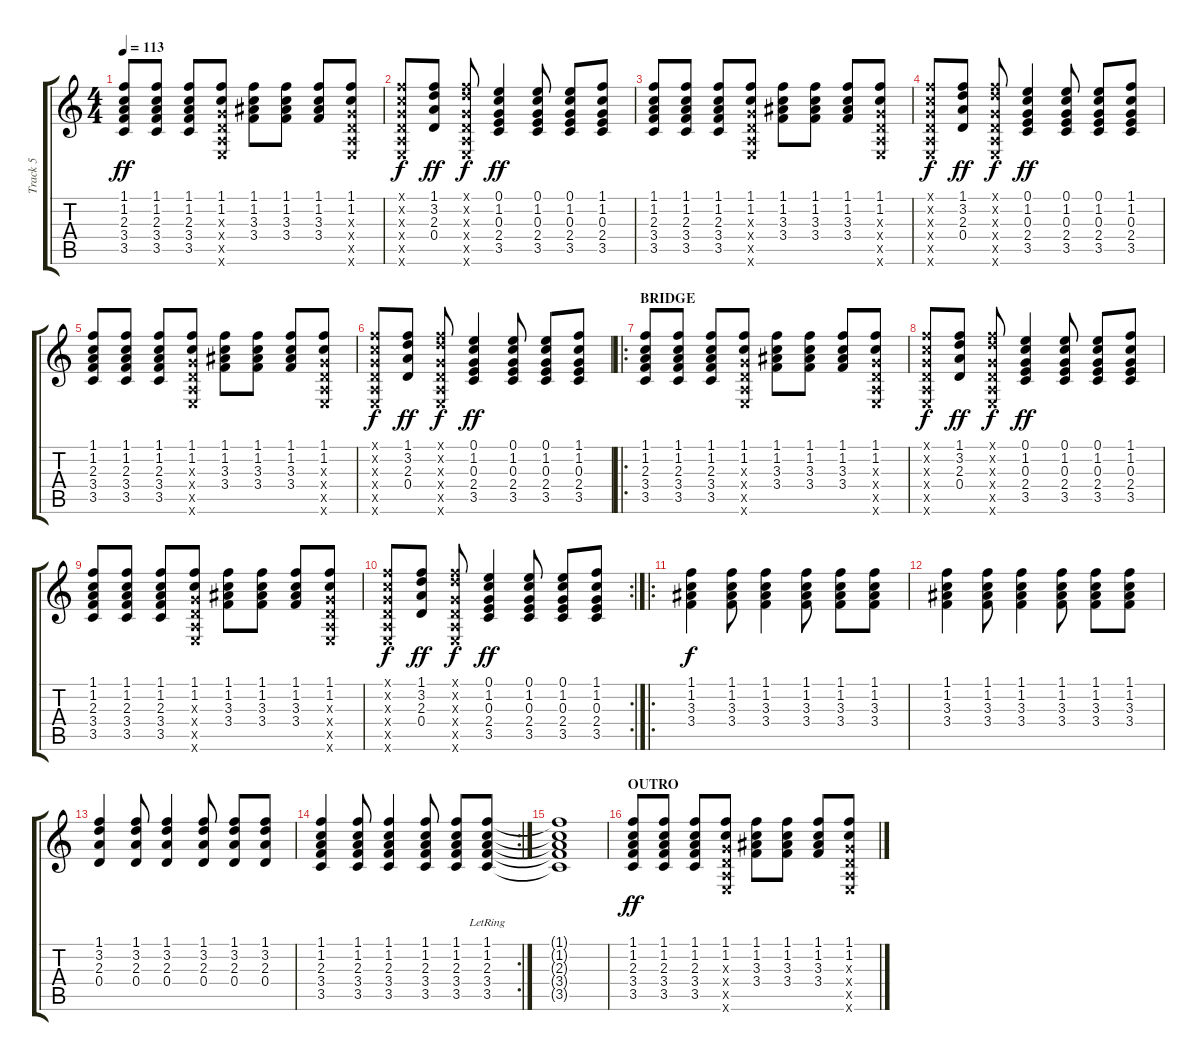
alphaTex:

\track ("Track 5" "Track 5") {instrument acousticguitarsteel}
\staff {score tabs}
\tuning (E4 B3 G3 D3 A2 E2) {hide}
\ts (4 4)
\tempo 113
\clef g2
\ks c
(1.1 1.2 2.3 3.4 3.5).8{dy ff} (1.1 1.2 2.3 3.4 3.5).8 (1.1 1.2 2.3 3.4 3.5).8 (1.1 1.2 0.3{x} 0.4{x} 0.5{x} 0.6{x}).8 (1.1 1.2 3.3 3.4).8 (1.1 1.2 3.3 3.4).8 (1.1 1.2 3.3 3.4).8 (1.1 1.2 0.3{x} 0.4{x} 0.5{x} 0.6{x}).8 |
(1.1{x} 1.2{x} 0.3{x} 0.4{x} 0.5{x} 0.6{x}).8{dy f} (1.1 3.2 2.3 0.4).8{dy ff} (1.1{x} 3.2{x} 0.3{x} 0.4{x} 0.5{x} 0.6{x}).8{dy f} (0.1 1.2 0.3 2.4 3.5).4{dy ff} (0.1 1.2 0.3 2.4 3.5).8 (0.1 1.2 0.3 2.4 3.5).8 (1.1 1.2 0.3 2.4 3.5).8 |
(1.1 1.2 2.3 3.4 3.5).8 (1.1 1.2 2.3 3.4 3.5).8 (1.1 1.2 2.3 3.4 3.5).8 (1.1 1.2 0.3{x} 0.4{x} 0.5{x} 0.6{x}).8 (1.1 1.2 3.3 3.4).8 (1.1 1.2 3.3 3.4).8 (1.1 1.2 3.3 3.4).8 (1.1 1.2 0.3{x} 0.4{x} 0.5{x} 0.6{x}).8 |
(1.1{x} 1.2{x} 0.3{x} 0.4{x} 0.5{x} 0.6{x}).8{dy f} (1.1 3.2 2.3 0.4).8{dy ff} (1.1{x} 3.2{x} 0.3{x} 0.4{x} 0.5{x} 0.6{x}).8{dy f} (0.1 1.2 0.3 2.4 3.5).4{dy ff} (0.1 1.2 0.3 2.4 3.5).8 (0.1 1.2 0.3 2.4 3.5).8 (1.1 1.2 0.3 2.4 3.5).8 |
(1.1 1.2 2.3 3.4 3.5).8 (1.1 1.2 2.3 3.4 3.5).8 (1.1 1.2 2.3 3.4 3.5).8 (1.1 1.2 0.3{x} 0.4{x} 0.5{x} 0.6{x}).8 (1.1 1.2 3.3 3.4).8 (1.1 1.2 3.3 3.4).8 (1.1 1.2 3.3 3.4).8 (1.1 1.2 0.3{x} 0.4{x} 0.5{x} 0.6{x}).8 |
(1.1{x} 1.2{x} 0.3{x} 0.4{x} 0.5{x} 0.6{x}).8{dy f} (1.1 3.2 2.3 0.4).8{dy ff} (1.1{x} 3.2{x} 0.3{x} 0.4{x} 0.5{x} 0.6{x}).8{dy f} (0.1 1.2 0.3 2.4 3.5).4{dy ff} (0.1 1.2 0.3 2.4 3.5).8 (0.1 1.2 0.3 2.4 3.5).8 (1.1 1.2 0.3 2.4 3.5).8 |
\ro
\section ("" "BRIDGE")
(1.1 1.2 2.3 3.4 3.5).8 (1.1 1.2 2.3 3.4 3.5).8 (1.1 1.2 2.3 3.4 3.5).8 (1.1 1.2 0.3{x} 0.4{x} 0.5{x} 0.6{x}).8 (1.1 1.2 3.3 3.4).8 (1.1 1.2 3.3 3.4).8 (1.1 1.2 3.3 3.4).8 (1.1 1.2 0.3{x} 0.4{x} 0.5{x} 0.6{x}).8 |
(1.1{x} 1.2{x} 0.3{x} 0.4{x} 0.5{x} 0.6{x}).8{dy f} (1.1 3.2 2.3 0.4).8{dy ff} (1.1{x} 3.2{x} 0.3{x} 0.4{x} 0.5{x} 0.6{x}).8{dy f} (0.1 1.2 0.3 2.4 3.5).4{dy ff} (0.1 1.2 0.3 2.4 3.5).8 (0.1 1.2 0.3 2.4 3.5).8 (1.1 1.2 0.3 2.4 3.5).8 |
(1.1 1.2 2.3 3.4 3.5).8 (1.1 1.2 2.3 3.4 3.5).8 (1.1 1.2 2.3 3.4 3.5).8 (1.1 1.2 0.3{x} 0.4{x} 0.5{x} 0.6{x}).8 (1.1 1.2 3.3 3.4).8 (1.1 1.2 3.3 3.4).8 (1.1 1.2 3.3 3.4).8 (1.1 1.2 0.3{x} 0.4{x} 0.5{x} 0.6{x}).8 |
\rc 2
(1.1{x} 1.2{x} 0.3{x} 0.4{x} 0.5{x} 0.6{x}).8{dy f} (1.1 3.2 2.3 0.4).8{dy ff} (1.1{x} 3.2{x} 0.3{x} 0.4{x} 0.5{x} 0.6{x}).8{dy f} (0.1 1.2 0.3 2.4 3.5).4{dy ff} (0.1 1.2 0.3 2.4 3.5).8 (0.1 1.2 0.3 2.4 3.5).8 (1.1 1.2 0.3 2.4 3.5).8 |
\ro
(1.1 1.2 3.3 3.4).4{dy f} (1.1 1.2 3.3 3.4).8 (1.1 1.2 3.3 3.4).4 (1.1 1.2 3.3 3.4).8 (1.1 1.2 3.3 3.4).8 (1.1 1.2 3.3 3.4).8 |
(1.1 1.2 3.3 3.4).4 (1.1 1.2 3.3 3.4).8 (1.1 1.2 3.3 3.4).4 (1.1 1.2 3.3 3.4).8 (1.1 1.2 3.3 3.4).8 (1.1 1.2 3.3 3.4).8 |
(1.1 3.2 2.3 0.4).4 (1.1 3.2 2.3 0.4).8 (1.1 3.2 2.3 0.4).4 (1.1 3.2 2.3 0.4).8 (1.1 3.2 2.3 0.4).8 (1.1 3.2 2.3 0.4).8 |
\rc 2
(1.1 1.2 2.3 3.4 3.5).4 (1.1 1.2 2.3 3.4 3.5).8 (1.1 1.2 2.3 3.4 3.5).4 (1.1 1.2 2.3 3.4 3.5).8 (1.1 1.2 2.3 3.4 3.5).8 (1.1 1.2 2.3 3.4 3.5{lr}).8 |
(1.1{t} 1.2{t} 2.3{t} 3.4{t} 3.5{t}).1 |
\section ("" "OUTRO")
(1.1 1.2 2.3 3.4 3.5).8{dy ff} (1.1 1.2 2.3 3.4 3.5).8 (1.1 1.2 2.3 3.4 3.5).8 (1.1 1.2 0.3{x} 0.4{x} 0.5{x} 0.6{x}).8 (1.1 1.2 3.3 3.4).8 (1.1 1.2 3.3 3.4).8 (1.1 1.2 3.3 3.4).8 (1.1 1.2 0.3{x} 0.4{x} 0.5{x} 0.6{x}).8
